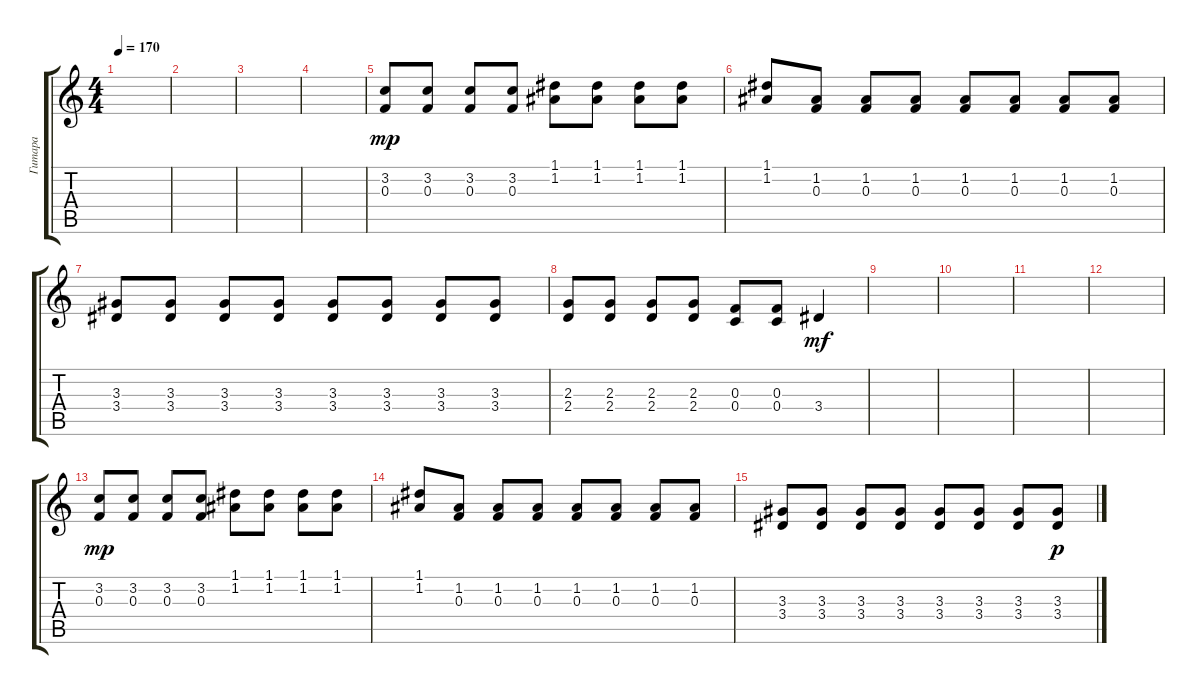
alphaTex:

\track ("Гитара" "Гитара") {instrument acousticguitarsteel}
\staff {score tabs}
\tuning (D4 A3 F3 C3 G2 C2) {hide}
\ts (4 4)
\tempo 170
\clef g2
\ks c
|
|
|
|
(3.2 0.3).8{dy mp volume 11} (3.2 0.3).8 (3.2 0.3).8 (3.2 0.3).8 (1.1 1.2).8 (1.1 1.2).8 (1.1 1.2).8 (1.1 1.2).8 |
(1.1 1.2).8 (1.2 0.3).8 (1.2 0.3).8 (1.2 0.3).8 (1.2 0.3).8 (1.2 0.3).8 (1.2 0.3).8 (1.2 0.3).8 |
(3.3 3.4).8 (3.3 3.4).8 (3.3 3.4).8 (3.3 3.4).8 (3.3 3.4).8 (3.3 3.4).8 (3.3 3.4).8 (3.3 3.4).8 |
(2.3 2.4).8 (2.3 2.4).8 (2.3 2.4).8 (2.3 2.4).8 (0.3 0.4).8 (0.3 0.4).8 3.4.4{dy mf} |
|
|
|
|
(3.2 0.3).8{dy mp} (3.2 0.3).8 (3.2 0.3).8 (3.2 0.3).8 (1.1 1.2).8 (1.1 1.2).8 (1.1 1.2).8 (1.1 1.2).8 |
(1.1 1.2).8 (1.2 0.3).8 (1.2 0.3).8 (1.2 0.3).8 (1.2 0.3).8 (1.2 0.3).8 (1.2 0.3).8 (1.2 0.3).8 |
(3.3 3.4).8 (3.3 3.4).8 (3.3 3.4).8 (3.3 3.4).8 (3.3 3.4).8 (3.3 3.4).8 (3.3 3.4).8 (3.3 3.4).8{dy p}
